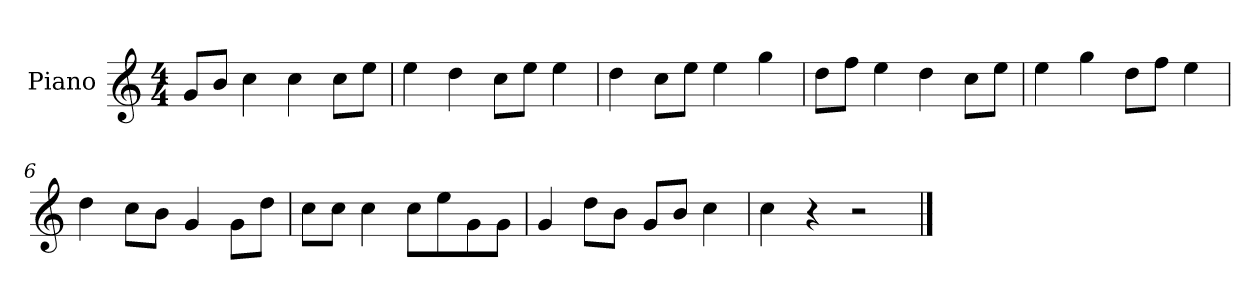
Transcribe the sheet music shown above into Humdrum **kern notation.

**kern
*part1
*staff1
*I"Piano
*I'P-no
*clefG2
*k[]
*M4/4
*MM90
=1
8g/L
8b/J
4cc\
4cc\
8cc\L
8ee\J
=2
4ee\
4dd\
8cc\L
8ee\J
4ee\
=3
4dd\
8cc\L
8ee\J
4ee\
4gg\
=4
8dd\L
8ff\J
4ee\
4dd\
8cc\L
8ee\J
=5
4ee\
4gg\
8dd\L
8ff\J
4ee\
=6
4dd\
8cc\L
8b\J
4g/
8g\L
8dd\J
!!LO:LB:g=z
=7
8cc\L
8cc\J
4cc\
8cc\L
8ee\
8g\
8g\J
=8
4g/
8dd\L
8b\J
8g/L
8b/J
4cc\
=9
4cc\
4r
2r
==
*-
